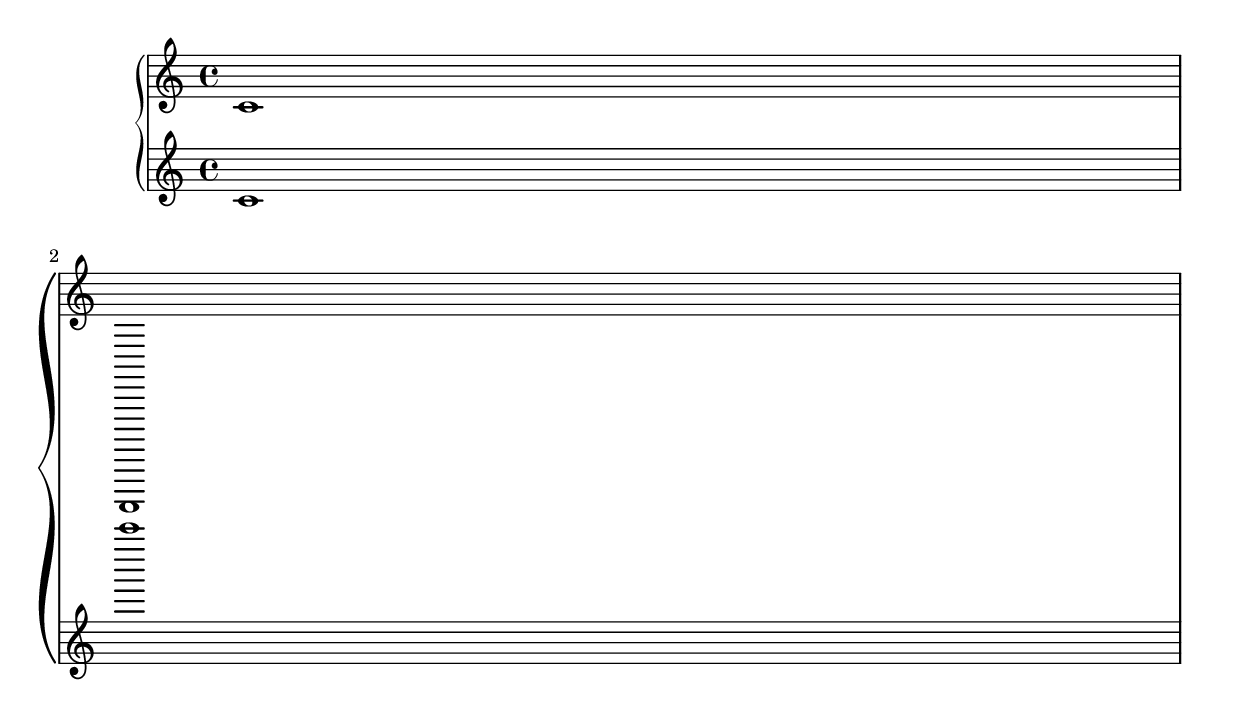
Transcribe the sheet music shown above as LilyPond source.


\version "1.3.42";

\score {
\notes <
	\context GrandStaff < {
	   \property GrandStaff . maxVerticalAlign = #60.0
	   \property GrandStaff . minVerticalAlign = #35.0

	   c'1 \break  c'''''1 
	}
	    { c'1 \break c,,,,1}
	>

>

\paper{}

}
